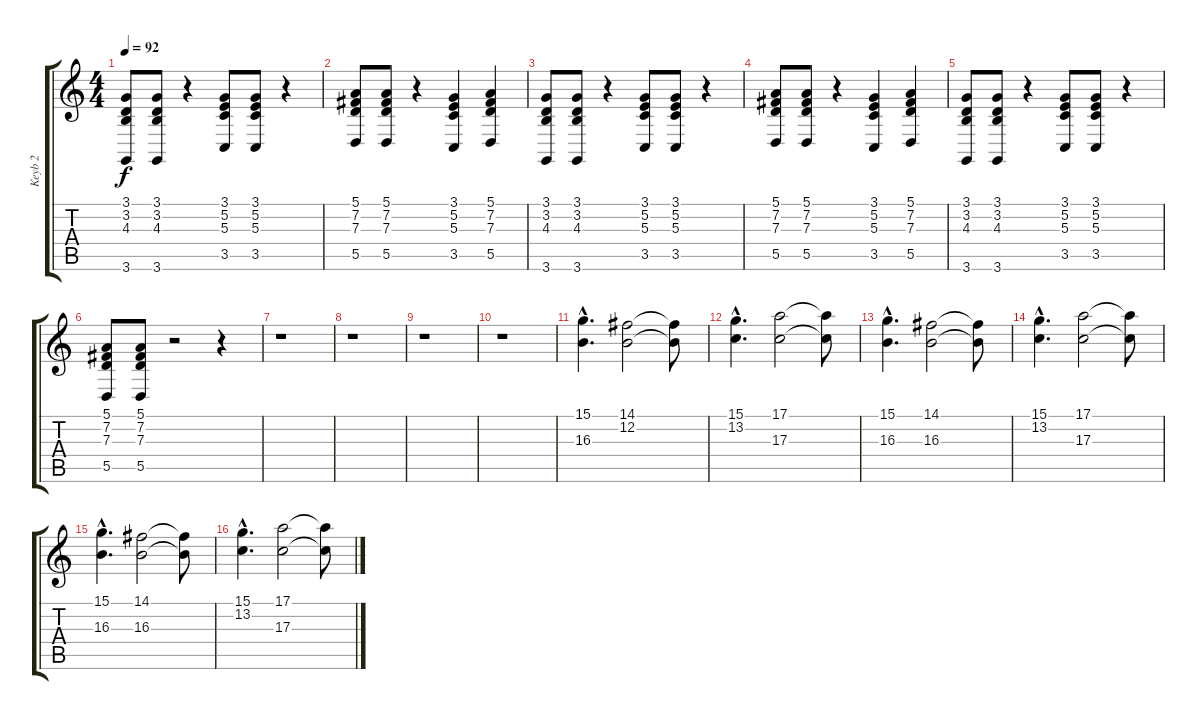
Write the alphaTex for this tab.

\track ("Keyb 2" "Keyb 2") {instrument stringensemble1}
\staff {score tabs}
\tuning (E4 B3 G3 D3 A2 E2) {hide}
\ts (4 4)
\tempo 92
\clef g2
\ks c
(3.1 3.2 4.3 3.6).8{dy f} (3.1 3.2 4.3 3.6).8 r.4 (3.1 5.2 5.3 3.5).8 (3.1 5.2 5.3 3.5).8 r.4 |
(5.1 7.2 7.3 5.5).8 (5.1 7.2 7.3 5.5).8 r.4 (3.1 5.2 5.3 3.5).4 (5.1 7.2 7.3 5.5).4 |
(3.1 3.2 4.3 3.6).8 (3.1 3.2 4.3 3.6).8 r.4 (3.1 5.2 5.3 3.5).8 (3.1 5.2 5.3 3.5).8 r.4 |
(5.1 7.2 7.3 5.5).8 (5.1 7.2 7.3 5.5).8 r.4 (3.1 5.2 5.3 3.5).4 (5.1 7.2 7.3 5.5).4 |
(3.1 3.2 4.3 3.6).8 (3.1 3.2 4.3 3.6).8 r.4 (3.1 5.2 5.3 3.5).8 (3.1 5.2 5.3 3.5).8 r.4 |
(5.1 7.2 7.3 5.5).8 (5.1 7.2 7.3 5.5).8 r.2 r.4 |
r.1 |
r.1 |
r.1 |
r.1 |
(15.1{hac} 16.3{hac}).4{d} (14.1 12.2).2 (14.1{t} 12.2{t}).8 |
(15.1{hac} 13.2{hac}).4{d} (17.1 17.3).2 (17.1{t} 17.3{t}).8 |
(15.1{hac} 16.3{hac}).4{d} (14.1 16.3).2 (14.1{t} 16.3{t}).8 |
(15.1{hac} 13.2{hac}).4{d} (17.1 17.3).2 (17.1{t} 17.3{t}).8 |
(15.1{hac} 16.3{hac}).4{d} (14.1 16.3).2 (14.1{t} 16.3{t}).8 |
(15.1{hac} 13.2{hac}).4{d} (17.1 17.3).2 (17.1{t} 17.3{t}).8
